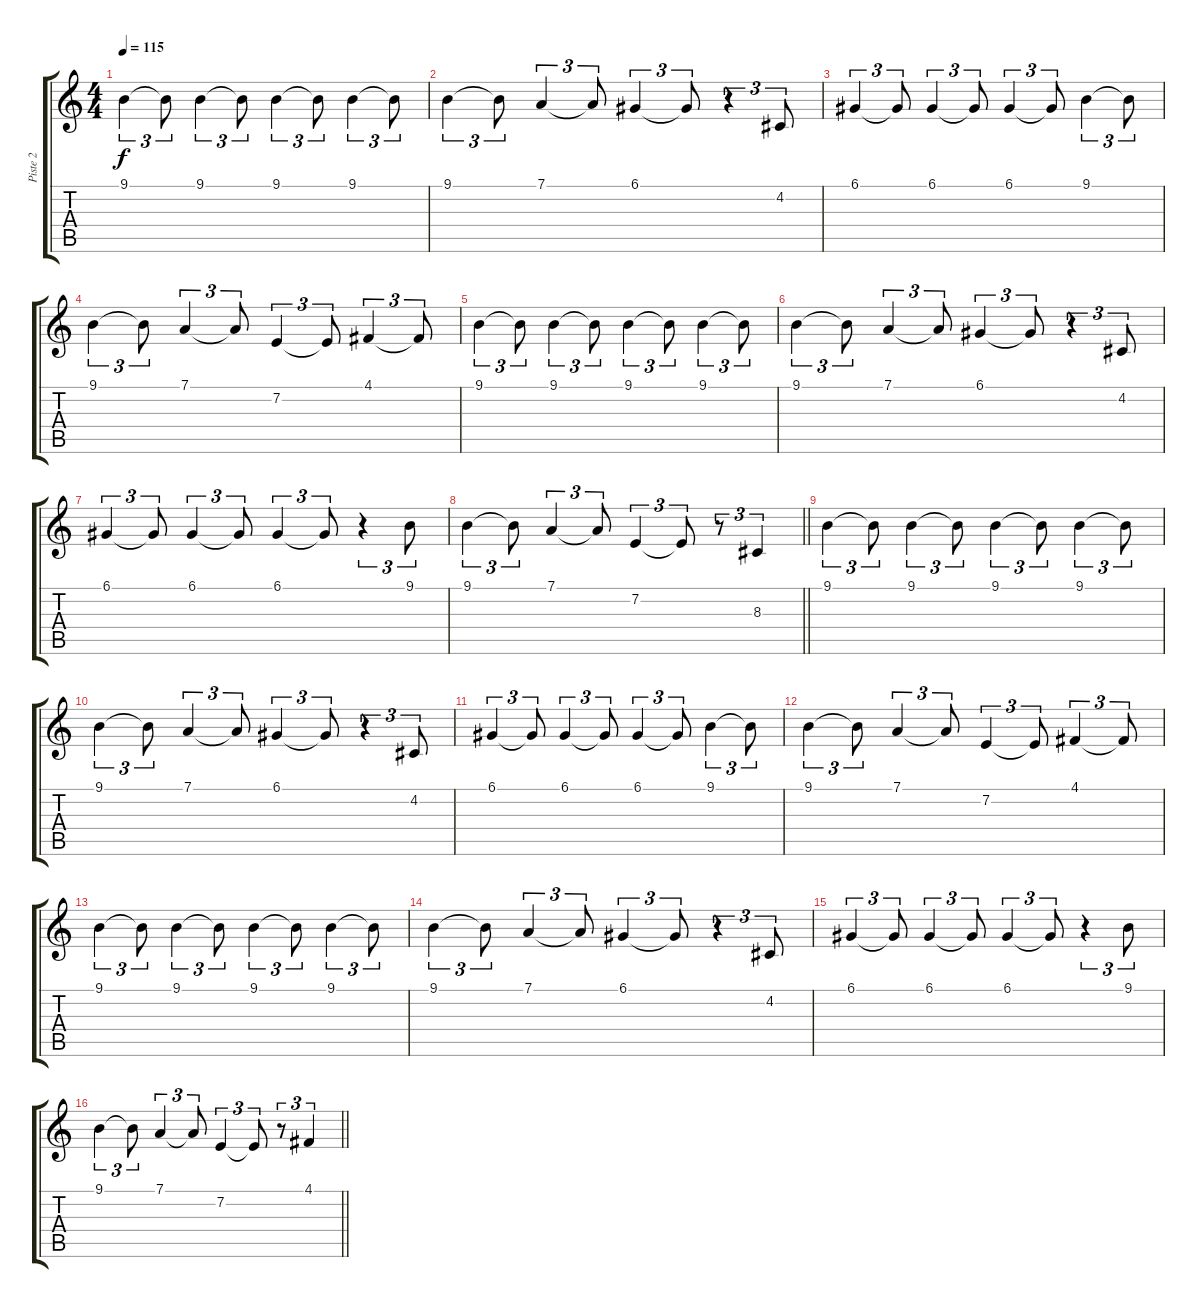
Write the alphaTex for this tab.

\track ("Piste 2" "Piste 2") {instrument oboe}
\staff {score tabs}
\tuning (D4 A3 F3 C3 G2 C2) {hide}
\ts (4 4)
\tempo 115
\clef g2
\ks c
9.1.4{tu (3 2) dy f} 9.1{t}.8{tu (3 2)} 9.1.4{tu (3 2)} 9.1{t}.8{tu (3 2)} 9.1.4{tu (3 2)} 9.1{t}.8{tu (3 2)} 9.1.4{tu (3 2)} 9.1{t}.8{tu (3 2)} |
9.1.4{tu (3 2)} 9.1{t}.8{tu (3 2)} 7.1.4{tu (3 2)} 7.1{t}.8{tu (3 2)} 6.1.4{tu (3 2)} 6.1{t}.8{tu (3 2)} r.4{tu (3 2)} 4.2.8{tu (3 2)} |
6.1.4{tu (3 2)} 6.1{t}.8{tu (3 2)} 6.1.4{tu (3 2)} 6.1{t}.8{tu (3 2)} 6.1.4{tu (3 2)} 6.1{t}.8{tu (3 2)} 9.1.4{tu (3 2)} 9.1{t}.8{tu (3 2)} |
9.1.4{tu (3 2)} 9.1{t}.8{tu (3 2)} 7.1.4{tu (3 2)} 7.1{t}.8{tu (3 2)} 7.2.4{tu (3 2)} 7.2{t}.8{tu (3 2)} 4.1.4{tu (3 2)} 4.1{t}.8{tu (3 2)} |
9.1.4{tu (3 2)} 9.1{t}.8{tu (3 2)} 9.1.4{tu (3 2)} 9.1{t}.8{tu (3 2)} 9.1.4{tu (3 2)} 9.1{t}.8{tu (3 2)} 9.1.4{tu (3 2)} 9.1{t}.8{tu (3 2)} |
9.1.4{tu (3 2)} 9.1{t}.8{tu (3 2)} 7.1.4{tu (3 2)} 7.1{t}.8{tu (3 2)} 6.1.4{tu (3 2)} 6.1{t}.8{tu (3 2)} r.4{tu (3 2)} 4.2.8{tu (3 2)} |
6.1.4{tu (3 2)} 6.1{t}.8{tu (3 2)} 6.1.4{tu (3 2)} 6.1{t}.8{tu (3 2)} 6.1.4{tu (3 2)} 6.1{t}.8{tu (3 2)} r.4{tu (3 2)} 9.1.8{tu (3 2)} |
\barLineRight lightlight
9.1.4{tu (3 2)} 9.1{t}.8{tu (3 2)} 7.1.4{tu (3 2)} 7.1{t}.8{tu (3 2)} 7.2.4{tu (3 2)} 7.2{t}.8{tu (3 2)} r.8{tu (3 2)} 8.3.4{tu (3 2)} |
9.1.4{tu (3 2)} 9.1{t}.8{tu (3 2)} 9.1.4{tu (3 2)} 9.1{t}.8{tu (3 2)} 9.1.4{tu (3 2)} 9.1{t}.8{tu (3 2)} 9.1.4{tu (3 2)} 9.1{t}.8{tu (3 2)} |
9.1.4{tu (3 2)} 9.1{t}.8{tu (3 2)} 7.1.4{tu (3 2)} 7.1{t}.8{tu (3 2)} 6.1.4{tu (3 2)} 6.1{t}.8{tu (3 2)} r.4{tu (3 2)} 4.2.8{tu (3 2)} |
6.1.4{tu (3 2)} 6.1{t}.8{tu (3 2)} 6.1.4{tu (3 2)} 6.1{t}.8{tu (3 2)} 6.1.4{tu (3 2)} 6.1{t}.8{tu (3 2)} 9.1.4{tu (3 2)} 9.1{t}.8{tu (3 2)} |
9.1.4{tu (3 2)} 9.1{t}.8{tu (3 2)} 7.1.4{tu (3 2)} 7.1{t}.8{tu (3 2)} 7.2.4{tu (3 2)} 7.2{t}.8{tu (3 2)} 4.1.4{tu (3 2)} 4.1{t}.8{tu (3 2)} |
9.1.4{tu (3 2)} 9.1{t}.8{tu (3 2)} 9.1.4{tu (3 2)} 9.1{t}.8{tu (3 2)} 9.1.4{tu (3 2)} 9.1{t}.8{tu (3 2)} 9.1.4{tu (3 2)} 9.1{t}.8{tu (3 2)} |
9.1.4{tu (3 2)} 9.1{t}.8{tu (3 2)} 7.1.4{tu (3 2)} 7.1{t}.8{tu (3 2)} 6.1.4{tu (3 2)} 6.1{t}.8{tu (3 2)} r.4{tu (3 2)} 4.2.8{tu (3 2)} |
6.1.4{tu (3 2)} 6.1{t}.8{tu (3 2)} 6.1.4{tu (3 2)} 6.1{t}.8{tu (3 2)} 6.1.4{tu (3 2)} 6.1{t}.8{tu (3 2)} r.4{tu (3 2)} 9.1.8{tu (3 2)} |
\barLineRight lightlight
9.1.4{tu (3 2)} 9.1{t}.8{tu (3 2)} 7.1.4{tu (3 2)} 7.1{t}.8{tu (3 2)} 7.2.4{tu (3 2)} 7.2{t}.8{tu (3 2)} r.8{tu (3 2)} 4.1.4{tu (3 2)}
